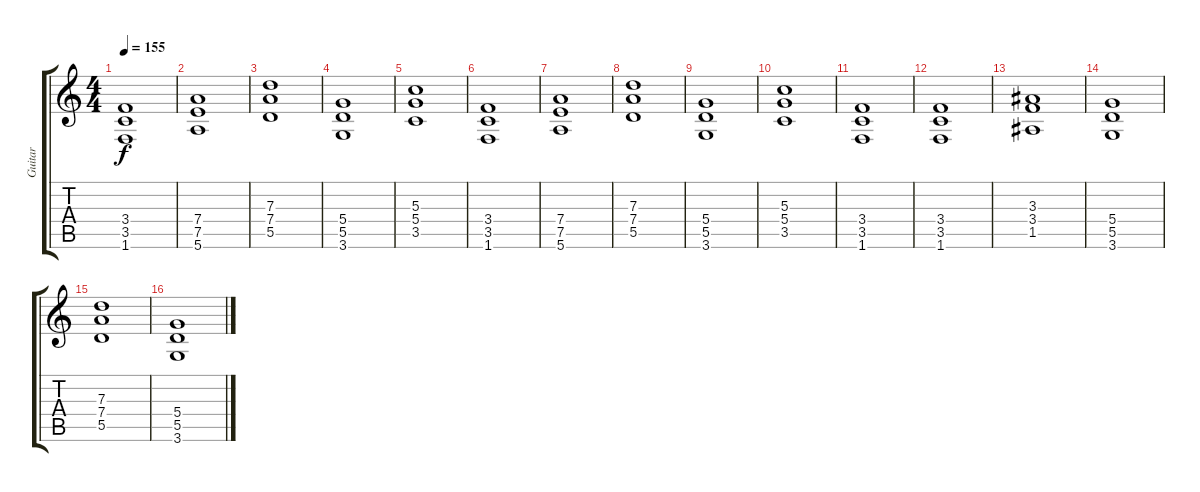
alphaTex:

\track ("Guitar" "Guitar") {instrument distortionguitar}
\staff {score tabs}
\tuning (E4 B3 G3 D3 A2 E2) {hide}
\ts (4 4)
\tempo 155
\clef g2
\ks c
(3.4 3.5 1.6).1{dy f} |
(7.4 7.5 5.6).1 |
(7.3 7.4 5.5).1 |
(5.4 5.5 3.6).1 |
(5.3 5.4 3.5).1 |
(3.4 3.5 1.6).1 |
(7.4 7.5 5.6).1 |
(7.3 7.4 5.5).1 |
(5.4 5.5 3.6).1 |
(5.3 5.4 3.5).1 |
(3.4 3.5 1.6).1 |
(3.4 3.5 1.6).1 |
(3.3 3.4 1.5).1 |
(5.4 5.5 3.6).1 |
(7.3 7.4 5.5).1 |
(5.4 5.5 3.6).1
